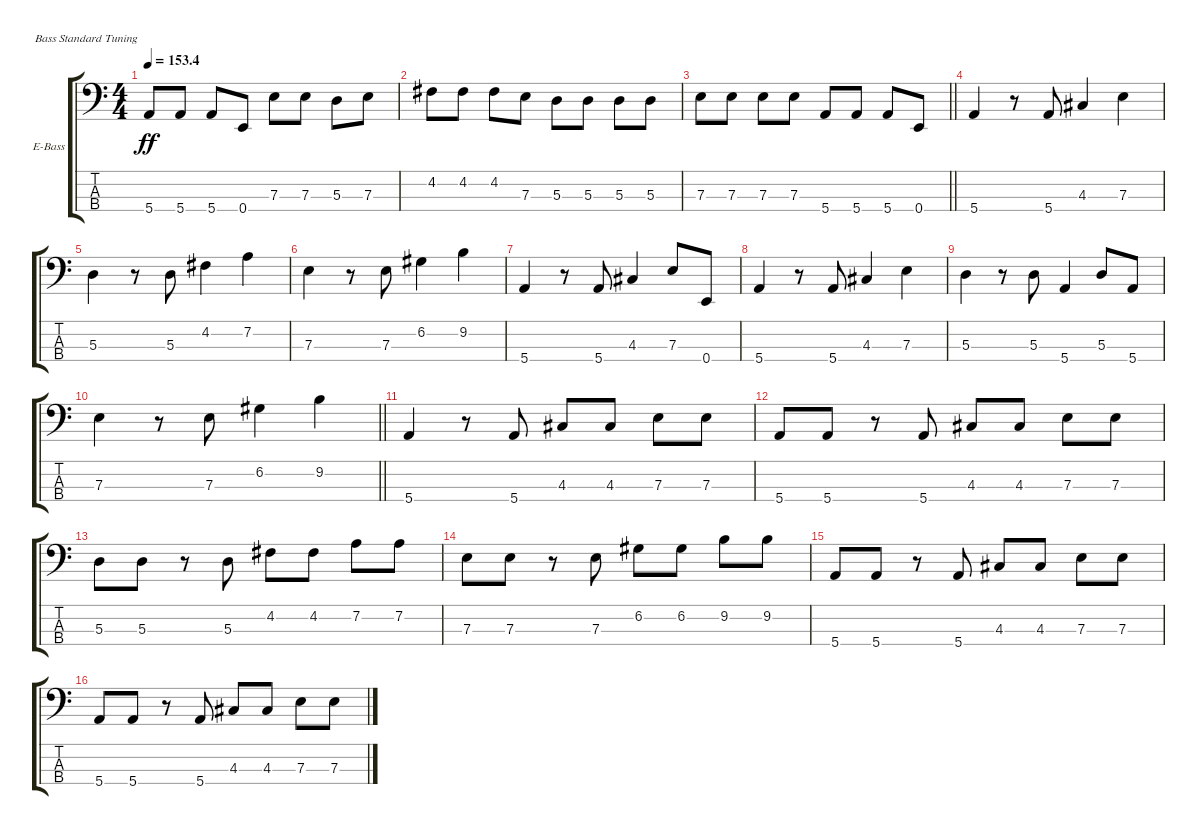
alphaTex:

\bracketExtendMode groupsimilarinstruments
\firstSystemTrackNameOrientation horizontal
\otherSystemsTrackNameOrientation horizontal
\track ("bass" "E-Bass") {instrument electricbassfinger}
\staff {score tabs}
\tuning (G2 D2 A1 E1)
\ts (4 4)
\tempo
153.4
\accidentals auto
\clef f4
\ottava regular
\simile none
\ks c
5.4.8{dy ff} 5.4.8 5.4.8 0.4.8 7.3.8 7.3.8 5.3.8 7.3.8 |
4.2.8 4.2.8 4.2.8 7.3.8 5.3.8 5.3.8 5.3.8 5.3.8 |
\barLineRight lightlight
7.3.8 7.3.8 7.3.8 7.3.8 5.4.8 5.4.8 5.4.8 0.4.8 |
5.4.4 r.8 5.4.8 4.3.4 7.3.4 |
5.3.4 r.8 5.3.8 4.2.4 7.2.4 |
7.3.4 r.8 7.3.8 6.2.4 9.2.4 |
5.4.4 r.8 5.4.8 4.3.4 7.3.8 0.4.8 |
5.4.4 r.8 5.4.8 4.3.4 7.3.4 |
5.3.4 r.8 5.3.8 5.4.4 5.3.8 5.4.8 |
\barLineRight lightlight
7.3.4 r.8 7.3.8 6.2.4 9.2.4 |
5.4.4 r.8 5.4.8 4.3.8 4.3.8 7.3.8 7.3.8 |
5.4.8 5.4.8 r.8 5.4.8 4.3.8 4.3.8 7.3.8 7.3.8 |
5.3.8 5.3.8 r.8 5.3.8 4.2.8 4.2.8 7.2.8 7.2.8 |
7.3.8 7.3.8 r.8 7.3.8 6.2.8 6.2.8 9.2.8 9.2.8 |
5.4.8 5.4.8 r.8 5.4.8 4.3.8 4.3.8 7.3.8 7.3.8 |
5.4.8 5.4.8 r.8 5.4.8 4.3.8 4.3.8 7.3.8 7.3.8
